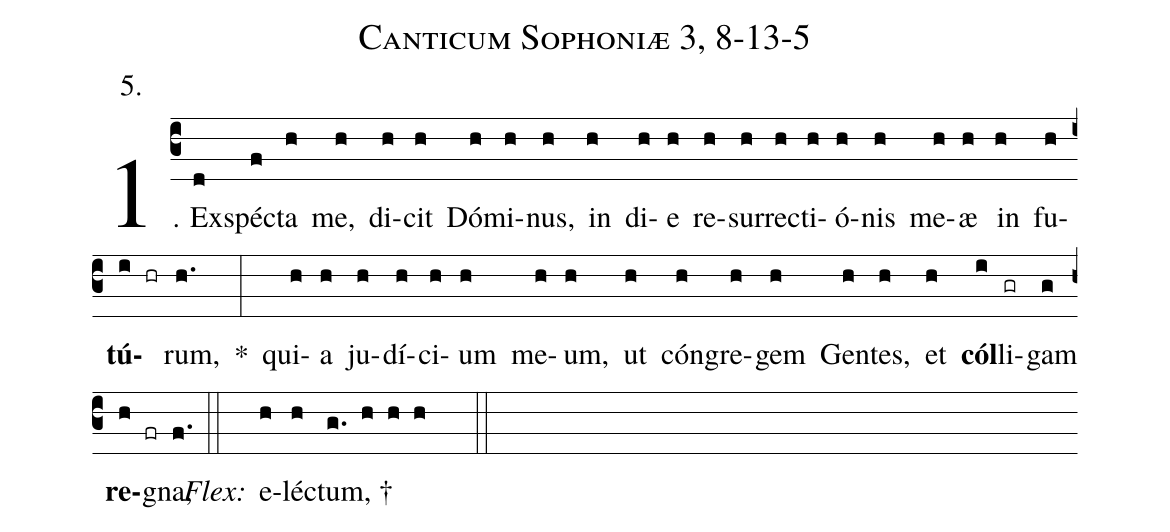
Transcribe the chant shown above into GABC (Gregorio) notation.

name: Canticum Sophoniæ 3, 8-13-5;
annotation: 5.;
%%
(c3)1. Ex(d)spéc(f)ta(h) me,(h) di(h)cit(h) Dó(h)mi(h)nus,(h) in(h) di(h)e(h) re(h)sur(h)rec(h)ti(h)ó(h)nis(h) me(h)æ(h) in(h) fu(h)<b>tú</b>(i hr)rum,(h.) *(:) qui(h)a(h) ju(h)dí(h)ci(h)um(h) me(h)um,(h) ut(h) cón(h)gre(h)gem(h) Gen(h)tes,(h) et(h) <b>cól</b>(i)li(gr)gam(g) <b>re</b>(h fr)gna,(f.) (::)
<i>Flex:</i>()  e(h)léc(h)tum, †(g. h h h  ::)
